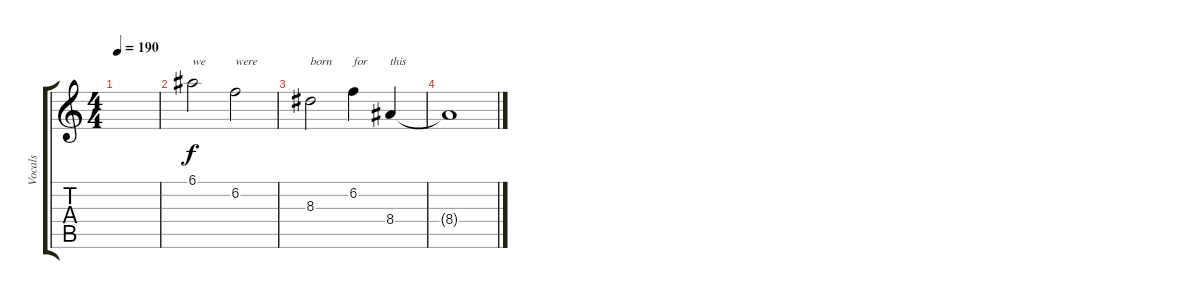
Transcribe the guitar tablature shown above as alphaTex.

\track ("Vocals" "Vocals") {instrument distortionguitar}
\staff {score tabs}
\tuning (E4 B3 G3 D3 A2 E2) {hide}
\ts (4 4)
\tempo 190
\clef g2
\ks c
|
6.1.2{txt "we"} 6.2.2{txt "were"} |
8.3.2{txt "born"} 6.2.4{txt "for "} 8.4.4{txt "this"} |
8.4{t}.1
